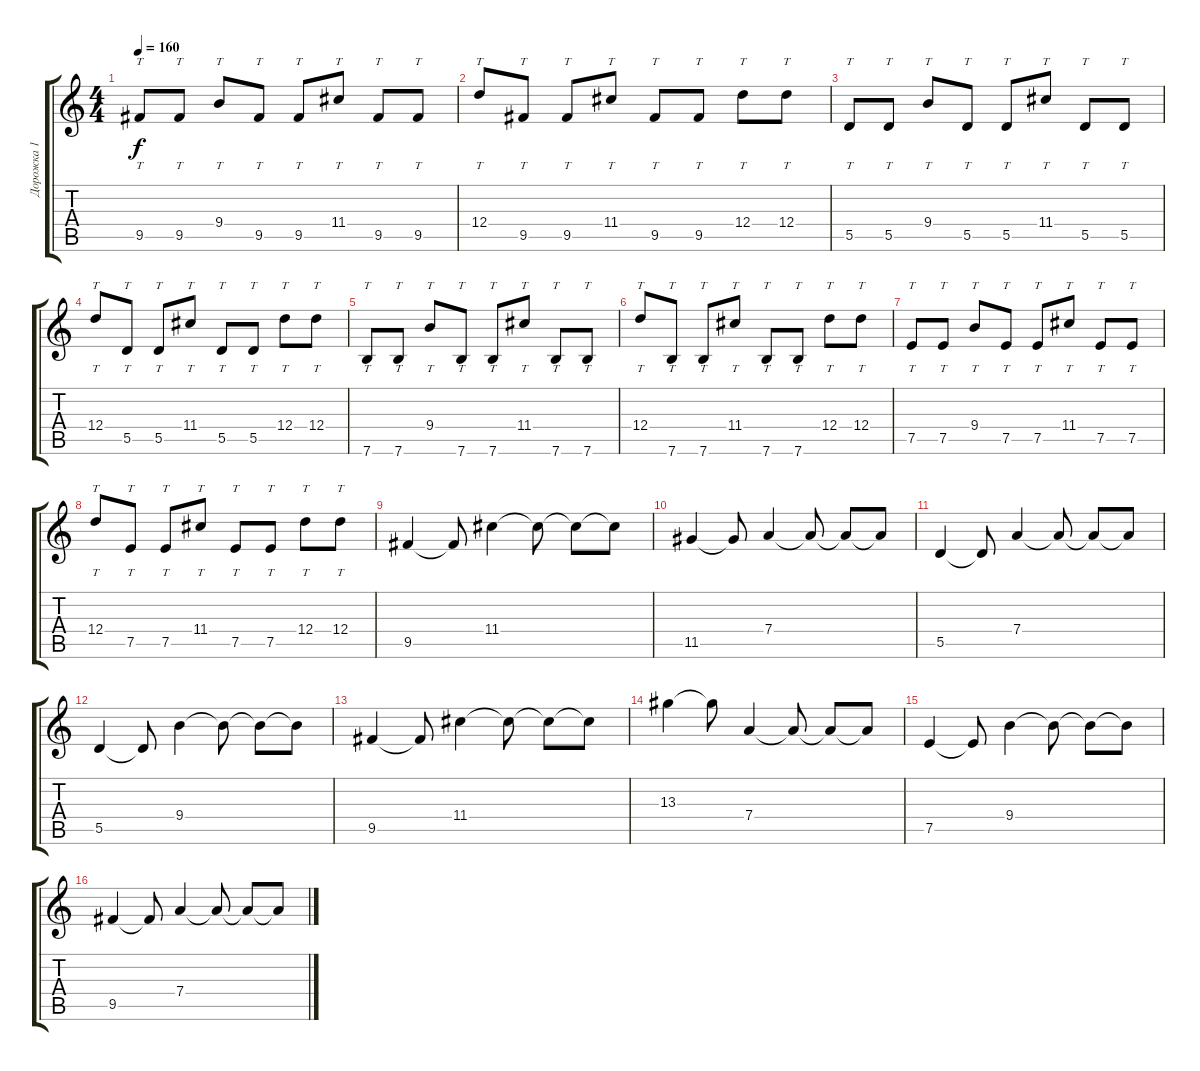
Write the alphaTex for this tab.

\track ("Дорожка 1" "Дорожка 1") {instrument distortionguitar}
\staff {score tabs}
\tuning (E4 B3 G3 D3 A2 E2) {hide}
\ts (4 4)
\tempo 160
\clef g2
\ks c
9.5.8{tt dy f} 9.5.8{tt} 9.4.8{tt} 9.5.8{tt} 9.5.8{tt} 11.4.8{tt} 9.5.8{tt} 9.5.8{tt} |
12.4.8{tt} 9.5.8{tt} 9.5.8{tt} 11.4.8{tt} 9.5.8{tt} 9.5.8{tt} 12.4.8{tt} 12.4.8{tt} |
5.5.8{tt} 5.5.8{tt} 9.4.8{tt} 5.5.8{tt} 5.5.8{tt} 11.4.8{tt} 5.5.8{tt} 5.5.8{tt} |
12.4.8{tt} 5.5.8{tt} 5.5.8{tt} 11.4.8{tt} 5.5.8{tt} 5.5.8{tt} 12.4.8{tt} 12.4.8{tt} |
7.6.8{tt} 7.6.8{tt} 9.4.8{tt} 7.6.8{tt} 7.6.8{tt} 11.4.8{tt} 7.6.8{tt} 7.6.8{tt} |
12.4.8{tt} 7.6.8{tt} 7.6.8{tt} 11.4.8{tt} 7.6.8{tt} 7.6.8{tt} 12.4.8{tt} 12.4.8{tt} |
7.5.8{tt} 7.5.8{tt} 9.4.8{tt} 7.5.8{tt} 7.5.8{tt} 11.4.8{tt} 7.5.8{tt} 7.5.8{tt} |
12.4.8{tt} 7.5.8{tt} 7.5.8{tt} 11.4.8{tt} 7.5.8{tt} 7.5.8{tt} 12.4.8{tt} 12.4.8{tt} |
9.5.4 9.5{t}.8 11.4.4 11.4{t}.8 11.4{t}.8 11.4{t}.8 |
11.5.4 11.5{t}.8 7.4.4 7.4{t}.8 7.4{t}.8 7.4{t}.8 |
5.5.4 5.5{t}.8 7.4.4 7.4{t}.8 7.4{t}.8 7.4{t}.8 |
5.5.4 5.5{t}.8 9.4.4 9.4{t}.8 9.4{t}.8 9.4{t}.8 |
9.5.4 9.5{t}.8 11.4.4 11.4{t}.8 11.4{t}.8 11.4{t}.8 |
13.3.4 13.3{t}.8 7.4.4 7.4{t}.8 7.4{t}.8 7.4{t}.8 |
7.5.4 7.5{t}.8 9.4.4 9.4{t}.8 9.4{t}.8 9.4{t}.8 |
9.5.4 9.5{t}.8 7.4.4 7.4{t}.8 7.4{t}.8 7.4{t}.8
